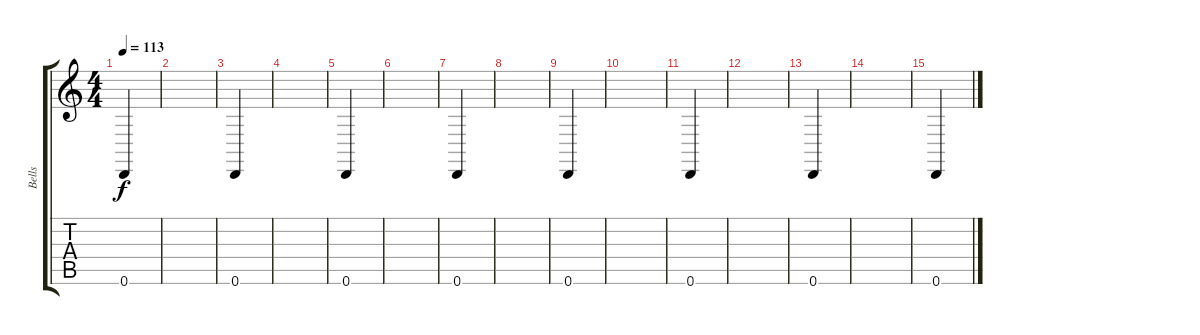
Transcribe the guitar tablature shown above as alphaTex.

\track ("Bells" "Bells") {instrument tubularbells}
\staff {score tabs}
\tuning (E4 B3 G3 D3 A2 D2) {hide}
\ts (4 4)
\tempo 113
\clef g2
\ks c
0.6.4{dy f instrument tubularbells} |
|
0.6.4 |
|
0.6.4 |
|
0.6.4 |
|
0.6.4 |
|
0.6.4 |
|
0.6.4 |
|
0.6.4
